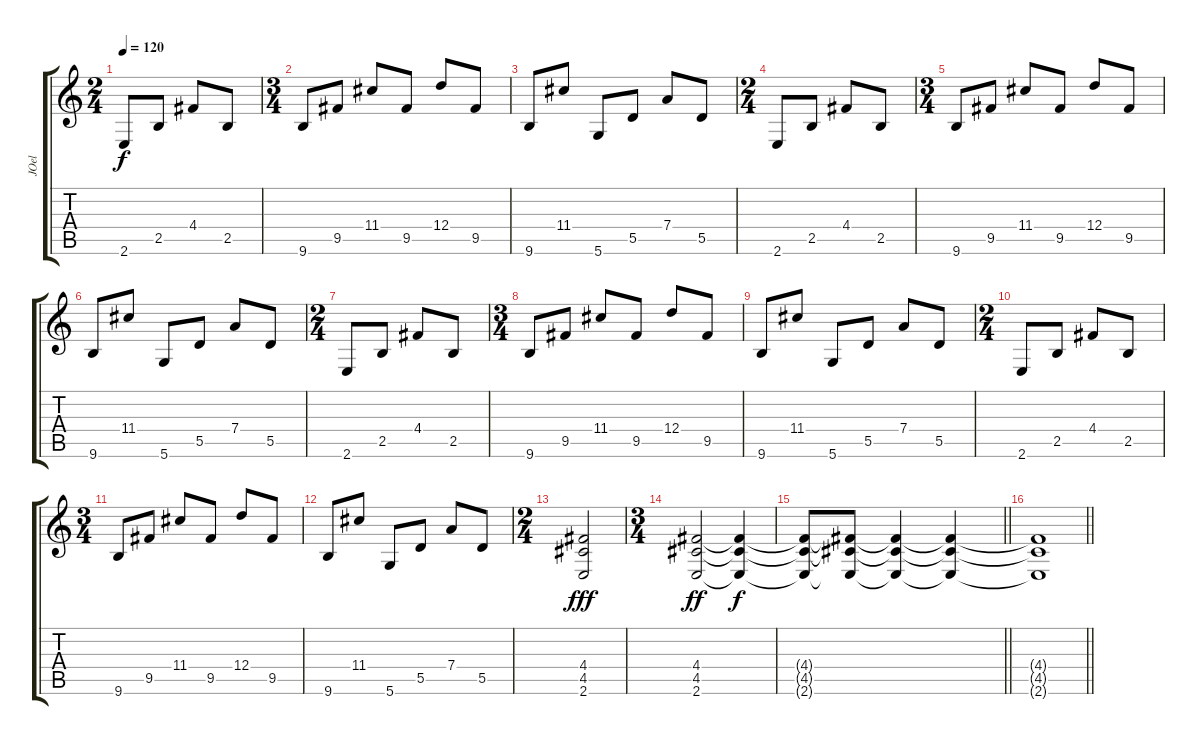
\track ("JOel" "JOel") {instrument distortionguitar}
\staff {score tabs}
\tuning (E4 B3 G3 D3 A2 D2) {hide}
\ts (2 4)
\tempo 120
\clef g2
\ks c
2.6.8{dy f} 2.5.8 4.4.8 2.5.8 |
\ts (3 4)
9.6.8{instrument electricguitarclean} 9.5.8 11.4.8 9.5.8 12.4.8 9.5.8 |
9.6.8 11.4.8 5.6.8 5.5.8 7.4.8 5.5.8 |
\ts (2 4)
2.6.8 2.5.8 4.4.8 2.5.8 |
\ts (3 4)
9.6.8{instrument electricguitarclean} 9.5.8 11.4.8 9.5.8 12.4.8 9.5.8 |
9.6.8 11.4.8 5.6.8 5.5.8 7.4.8 5.5.8 |
\ts (2 4)
2.6.8 2.5.8 4.4.8 2.5.8 |
\ts (3 4)
9.6.8{instrument electricguitarclean} 9.5.8 11.4.8 9.5.8 12.4.8 9.5.8 |
9.6.8 11.4.8 5.6.8 5.5.8 7.4.8 5.5.8 |
\ts (2 4)
2.6.8 2.5.8 4.4.8 2.5.8 |
\ts (3 4)
9.6.8{instrument electricguitarclean} 9.5.8 11.4.8 9.5.8 12.4.8 9.5.8 |
9.6.8 11.4.8 5.6.8 5.5.8 7.4.8 5.5.8 |
\ts (2 4)
(4.4 4.5 2.6).2{dy fff} |
\ts (3 4)
(4.4 4.5 2.6).2{dy ff} (4.4{t} 4.5{t} 2.6{t}).4{dy f} |
\barLineRight lightlight
(4.4{t} 4.5{t} 2.6{t}).8 (4.4{t} 4.5{t} 2.6{t}).8 (4.4{t} 4.5{t} 2.6{t}).4 (4.4{t} 4.5{t} 2.6{t}).4 |
\barLineRight lightlight
(4.4{t} 4.5{t} 2.6{t}).1
